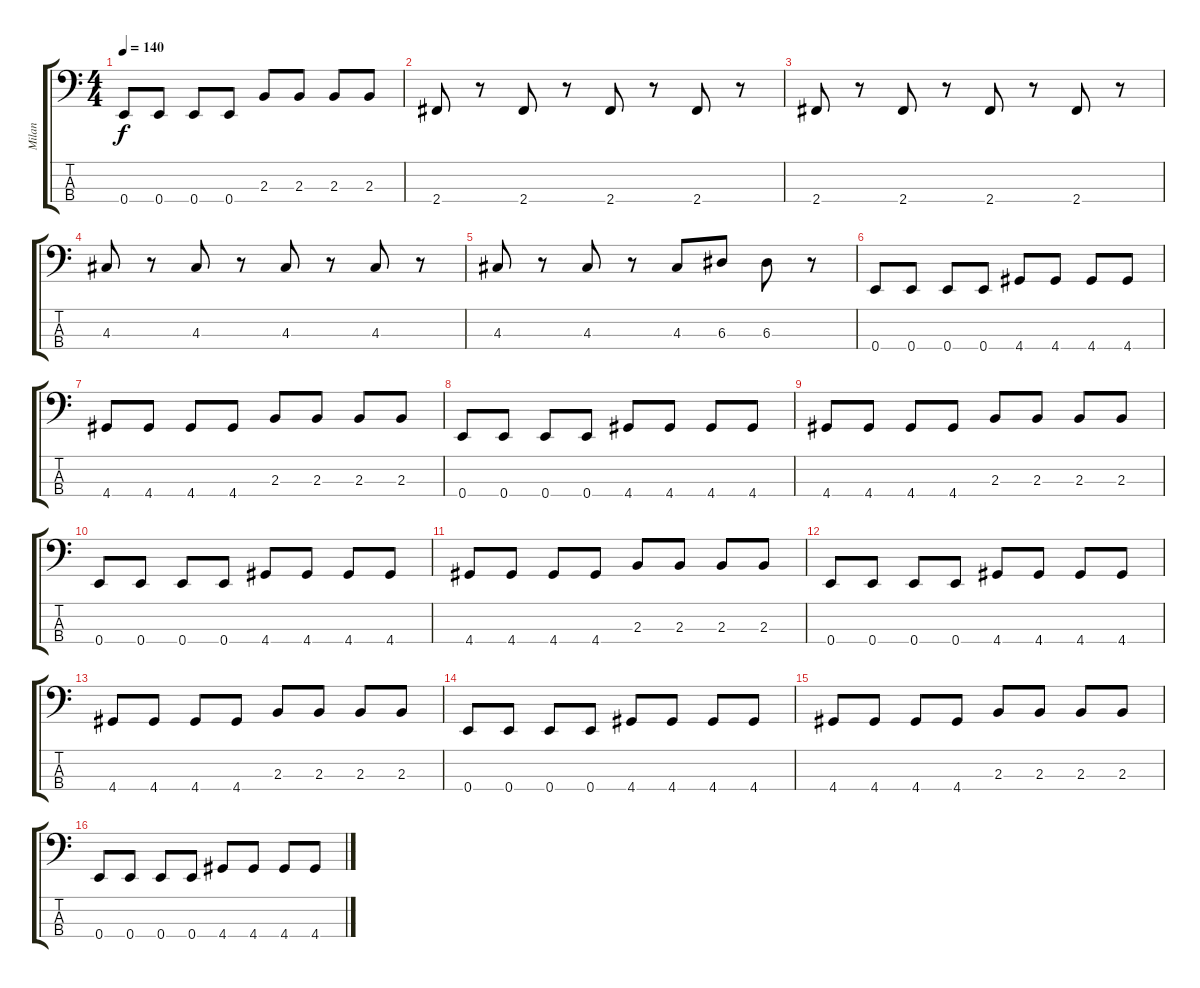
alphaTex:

\track ("Milan" "Milan") {instrument electricbasspick}
\staff {score tabs}
\tuning (G2 D2 A1 E1) {hide}
\ts (4 4)
\tempo 140
\clef f4
\ks c
0.4.8{dy f} 0.4.8 0.4.8 0.4.8 2.3.8 2.3.8 2.3.8 2.3.8 |
2.4.8 r.8 2.4.8 r.8 2.4.8 r.8 2.4.8 r.8 |
2.4.8 r.8 2.4.8 r.8 2.4.8 r.8 2.4.8 r.8 |
4.3.8 r.8 4.3.8 r.8 4.3.8 r.8 4.3.8 r.8 |
4.3.8 r.8 4.3.8 r.8 4.3.8 6.3.8 6.3.8 r.8 |
0.4.8 0.4.8 0.4.8 0.4.8 4.4.8 4.4.8 4.4.8 4.4.8 |
4.4.8 4.4.8 4.4.8 4.4.8 2.3.8 2.3.8 2.3.8 2.3.8 |
0.4.8 0.4.8 0.4.8 0.4.8 4.4.8 4.4.8 4.4.8 4.4.8 |
4.4.8 4.4.8 4.4.8 4.4.8 2.3.8 2.3.8 2.3.8 2.3.8 |
0.4.8 0.4.8 0.4.8 0.4.8 4.4.8 4.4.8 4.4.8 4.4.8 |
4.4.8 4.4.8 4.4.8 4.4.8 2.3.8 2.3.8 2.3.8 2.3.8 |
0.4.8 0.4.8 0.4.8 0.4.8 4.4.8 4.4.8 4.4.8 4.4.8 |
4.4.8 4.4.8 4.4.8 4.4.8 2.3.8 2.3.8 2.3.8 2.3.8 |
0.4.8 0.4.8 0.4.8 0.4.8 4.4.8 4.4.8 4.4.8 4.4.8 |
4.4.8 4.4.8 4.4.8 4.4.8 2.3.8 2.3.8 2.3.8 2.3.8 |
0.4.8 0.4.8 0.4.8 0.4.8 4.4.8 4.4.8 4.4.8 4.4.8
